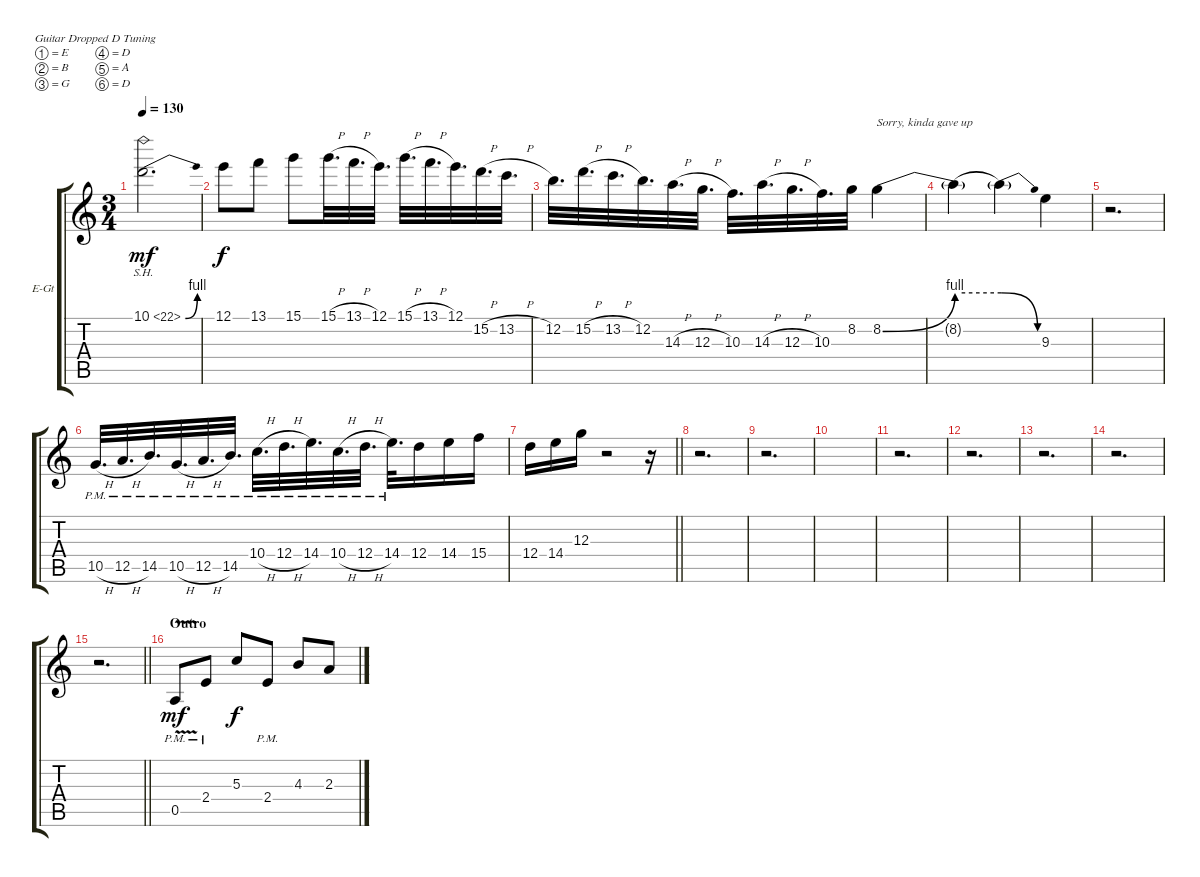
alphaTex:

\bracketExtendMode groupsimilarinstruments
\firstSystemTrackNameOrientation horizontal
\otherSystemsTrackNameOrientation horizontal
\track ("Lead Guitar" "E-Gt") {instrument distortionguitar}
\staff {score tabs}
\tuning (E4 B3 G3 D3 A2 D2)
\ts (3 4)
\tempo 130
\clef g2
\ks c
10.1{be (bend 0 0 60 4) sh 12}.2{d dy mf} |
12.1.8{dy f} 13.1.8 15.1.8 15.1{h}.32{d} 13.1{h}.32{d} 12.1.32{d} 15.1{h}.32{d} 13.1{h}.32{d} 12.1.32{d} 15.2{h}.32{d} 13.2{h}.32{d} |
12.2.32{d} 15.2{h}.32{d} 13.2{h}.32{d} 12.2.32{d} 14.3{h}.32{d} 12.3{h}.32{d} 10.3.32{d} 14.3{h}.32{d} 12.3{h}.32{d} 10.3.32{d} 8.2.32 8.2{be (bend 0 0 60 4)}.4{txt "Sorry, kinda gave up"} |
8.2{be (hold 0 4 60 4) t}.4 8.2{be (release 0 4 60 0) t}.4 9.3.4 |
r.2{d} |
10.5{h pm}.32{d} 12.5{h pm}.32{d} 14.5{pm}.32{d} 10.5{h pm}.32{d} 12.5{h pm}.32{d} 14.5{pm}.32{d} 10.4{h pm}.32{d} 12.4{h pm}.32{d} 14.4{pm}.32{d} 10.4{h pm}.32{d} 12.4{h pm}.32{d} 14.4{pm}.32{d} 12.4.16 14.4.16 15.4.16 |
\barLineRight lightlight
12.4.16 14.4.16 12.3.16 r.2 r.16 |
r.2{d} |
r.2{d} |
|
r.2{d} |
r.2{d} |
r.2{d} |
r.2{d} |
\barLineRight lightlight
r.2{d} |
\section ("" "Outro")
0.5{v pm}.8{dy mf} 2.4{pm}.8 5.3.8{dy f} 2.4{pm}.8 4.3.8 2.3.8
